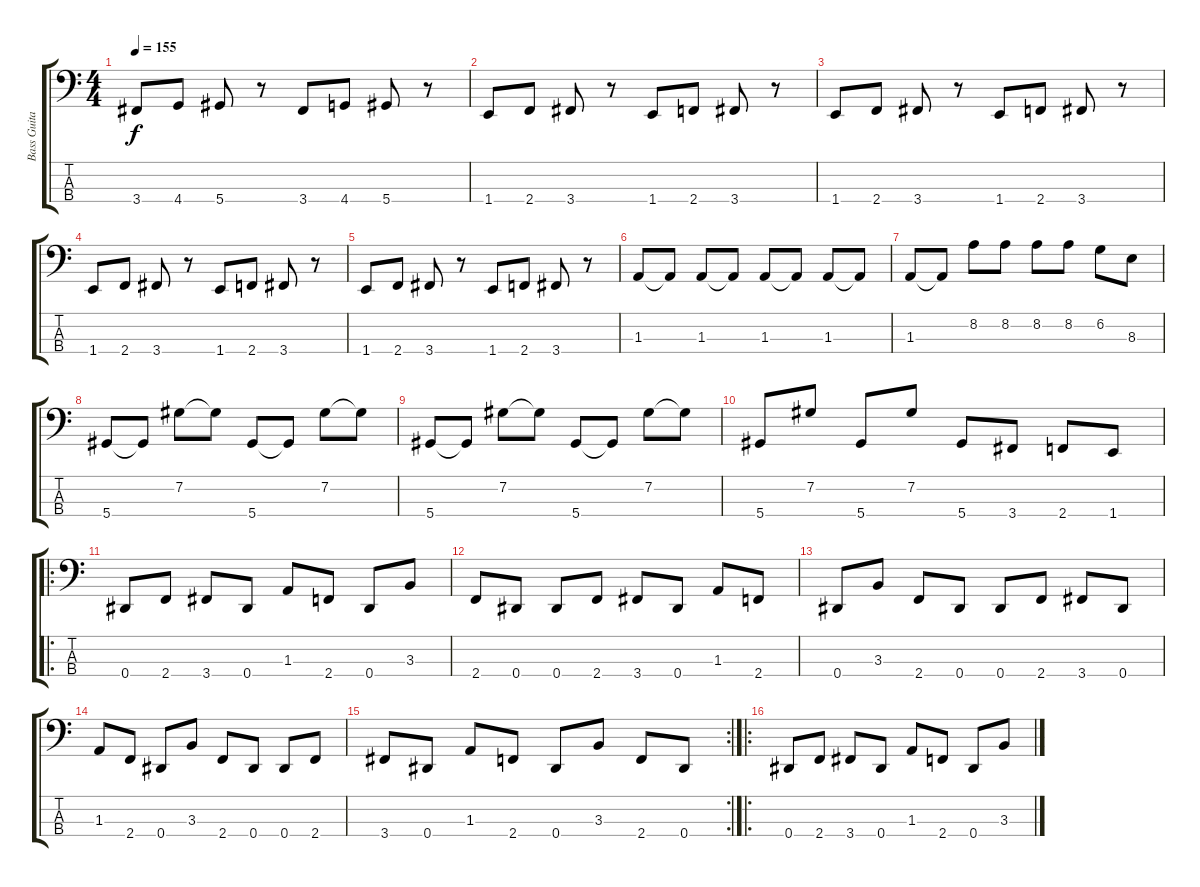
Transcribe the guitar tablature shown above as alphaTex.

\track ("Bass Guitar-Jeff Pilson" "Bass Guita") {instrument electricbasspick}
\staff {score tabs}
\tuning (Gb2 Db2 Ab1 Eb1) {hide}
\ts (4 4)
\tempo 155
\clef f4
\ks c
3.4.8{dy f} 4.4.8 5.4.8 r.8 3.4.8 4.4.8 5.4.8 r.8 |
1.4.8 2.4.8 3.4.8 r.8 1.4.8 2.4.8 3.4.8 r.8 |
1.4.8 2.4.8 3.4.8 r.8 1.4.8 2.4.8 3.4.8 r.8 |
1.4.8 2.4.8 3.4.8 r.8 1.4.8 2.4.8 3.4.8 r.8 |
1.4.8 2.4.8 3.4.8 r.8 1.4.8 2.4.8 3.4.8 r.8 |
1.3.8 1.3{t}.8 1.3.8 1.3{t}.8 1.3.8 1.3{t}.8 1.3.8 1.3{t}.8 |
1.3.8 1.3{t}.8 8.2.8 8.2.8 8.2.8 8.2.8 6.2.8 8.3.8 |
5.4.8 5.4{t}.8 7.2.8 7.2{t}.8 5.4.8 5.4{t}.8 7.2.8 7.2{t}.8 |
5.4.8 5.4{t}.8 7.2.8 7.2{t}.8 5.4.8 5.4{t}.8 7.2.8 7.2{t}.8 |
5.4.8 7.2.8 5.4.8 7.2.8 5.4.8 3.4.8 2.4.8 1.4.8 |
\ro
0.4.8 2.4.8 3.4.8 0.4.8 1.3.8 2.4.8 0.4.8 3.3.8 |
2.4.8 0.4.8 0.4.8 2.4.8 3.4.8 0.4.8 1.3.8 2.4.8 |
0.4.8 3.3.8 2.4.8 0.4.8 0.4.8 2.4.8 3.4.8 0.4.8 |
1.3.8 2.4.8 0.4.8 3.3.8 2.4.8 0.4.8 0.4.8 2.4.8 |
\rc 2
3.4.8 0.4.8 1.3.8 2.4.8 0.4.8 3.3.8 2.4.8 0.4.8 |
\ro
0.4.8 2.4.8 3.4.8 0.4.8 1.3.8 2.4.8 0.4.8 3.3.8
